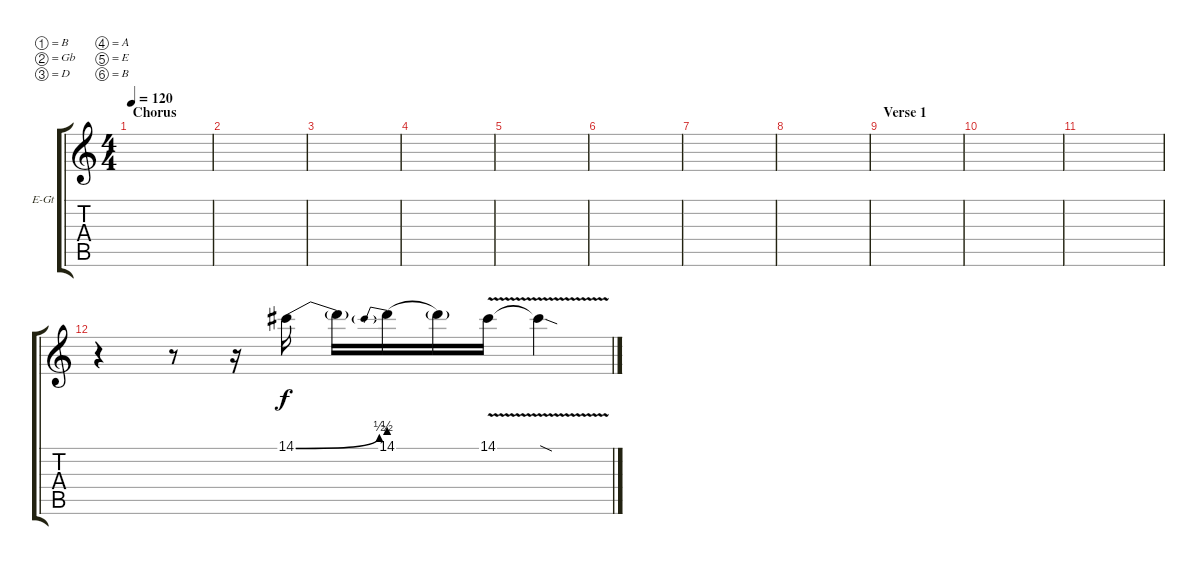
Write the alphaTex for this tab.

\bracketExtendMode groupsimilarinstruments
\firstSystemTrackNameOrientation horizontal
\otherSystemsTrackNameOrientation horizontal
\track ("Lead Guitar 1" "E-Gt") {instrument overdrivenguitar}
\staff {score tabs}
\tuning (B3 Gb3 D3 A2 E2 B1)
\ts (4 4)
\section ("" "Chorus")
\tempo 120
\clef g2
\scale
0.333333
\ks c
|
\scale
0.333333 |
\scale
0.333333 |
\scale
0.333333 |
\scale
0.333333 |
\scale
0.333333 |
\scale
0.333333 |
\scale
0.333333 |
\section ("" "Verse 1")
\scale
0.333333 |
\scale
0.333333 |
\scale
0.333333 |
\scale
0.333333 r.4 r.8 r.16 14.1{be (bend 0 0 15 2)}.16 14.1{t}.16 14.1{be (prebend 0 2 60 2)}.16 14.1{t}.16 14.1{v}.16 14.1{sod t}.4 |
\scale
0.333333 |
\scale
0.333333 |
\scale
0.333333 |
\scale
0.333333
